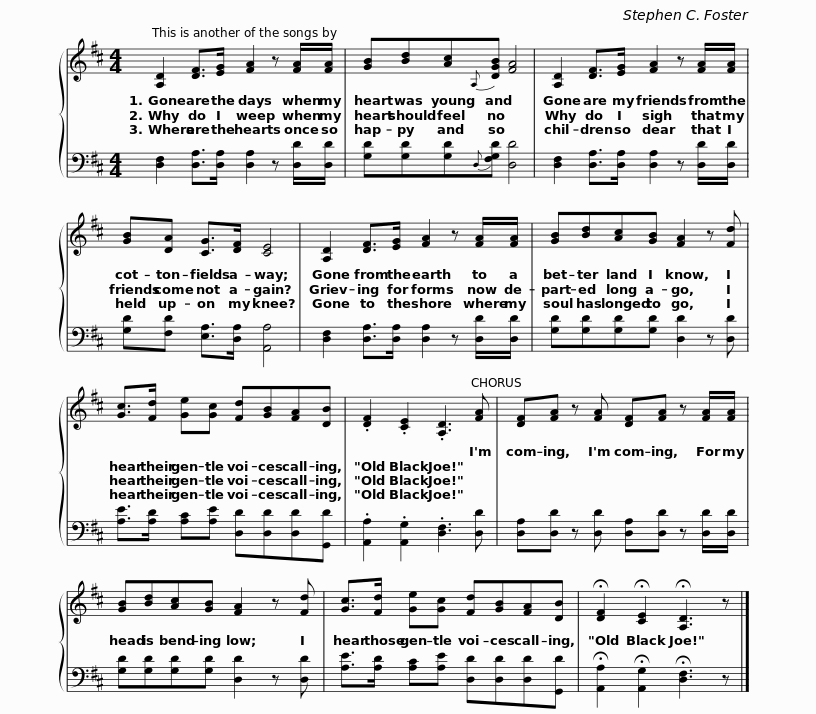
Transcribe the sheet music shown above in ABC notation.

X:1
%%score { 1 | 2 }
L:1/8
M:4/4
I:linebreak $
K:D
V:1 treble
V:2 bass
V:1
 [A,D]2 [DF]>[EG] [FA]2 z [FA]/[FA]/ | [GB][Bd][Ac]{A,}[DGB] [FA]4 | [A,D]2 [DF]>[EG] [FA]2 z [FA]/[FA]/ |$ [GB][DA] [CG]>[DF] [CE]4 | [A,D]2 [DF]>[EG] [FA]2 z [FA]/[FA]/ | %5
 [GB][Bd][Ac][GB] [FA]2 z [Fd] |$ [Gc]>[Fd] [Ge][Gc] [Fd][GB][FA][DB] | .[DF]2 .[CE]2 .[A,D]3 [FA] | [DF][FA] z [FA] [DF][FA] z [FA]/[FA]/ |$ [GB][Bd][Ac][GB] [FA]2 z [Fd] | %10
 [Gc]>[Fd] [Ge][Gc] [Fd][GB][FA][DB] | !fermata![DF]2 !fermata![CE]2 !fermata![A,D]3 z |] %12
V:2
 [D,F,]2 [D,A,]>[D,A,] [D,A,]2 z [D,D]/[D,D]/ | [G,D][G,D][G,D]{D,}[F,G,D] [D,D]4 | [D,F,]2 [D,A,]>[D,A,] [D,A,]2 z [D,D]/[D,D]/ |$ [G,D][F,D] [E,A,]>[D,A,] [A,,A,]4 | [D,F,]2 [D,A,]>[D,A,] [D,A,]2 z [D,D]/[D,D]/ | %5
 [G,D][G,D][G,D][G,D] [D,D]2 z [D,D] |$ [A,E]>[A,D] [A,C][A,E] [D,D][D,D][D,D][G,,D] | .[A,,A,]2 .[A,,G,]2 .[D,F,]3 [D,D] | [D,A,][D,D] z [D,D] [D,A,][D,D] z [D,D]/[D,D]/ |$ [G,D][G,D][G,D][G,D] [D,D]2 z [D,D] | %10
 [A,E]>[A,D] [A,C][A,E] [D,D][D,D][D,D][G,,D] | !fermata![A,,A,]2 !fermata![A,,G,]2 !fermata![D,F,]3 z |] %12
